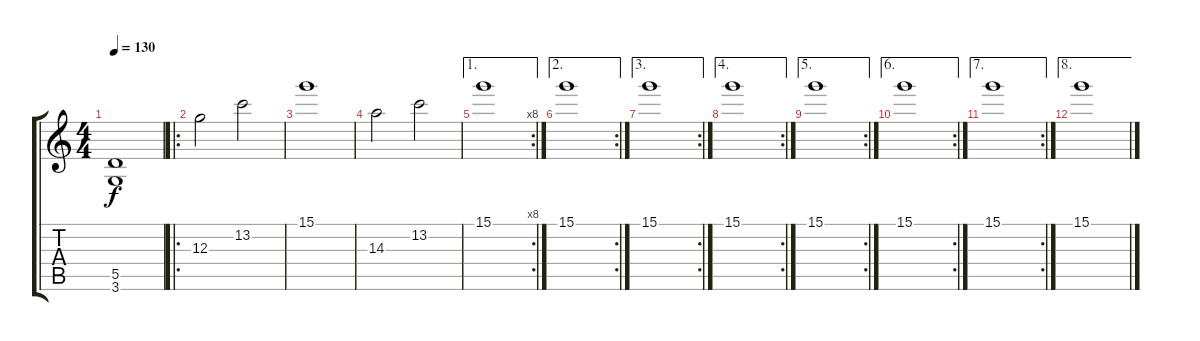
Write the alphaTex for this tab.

\track "" {instrument distortionguitar}
\staff {score tabs}
\tuning (E4 B3 G3 D3 A2 E2) {hide}
\ts (4 4)
\tempo 130
\clef g2
\ks c
(5.5 3.6).1{dy f} |
\ro
12.3.2 13.2.2 |
15.1.1 |
14.3.2 13.2.2 |
\ae 1
\rc 8
15.1.1 |
\ae 2
\rc 2
15.1.1 |
\ae 3
\rc 2
15.1.1 |
\ae 4
\rc 2
15.1.1 |
\ae 5
\rc 2
15.1.1 |
\ae 6
\rc 2
15.1.1 |
\ae 7
\rc 2
15.1.1 |
\ae 8
15.1.1
